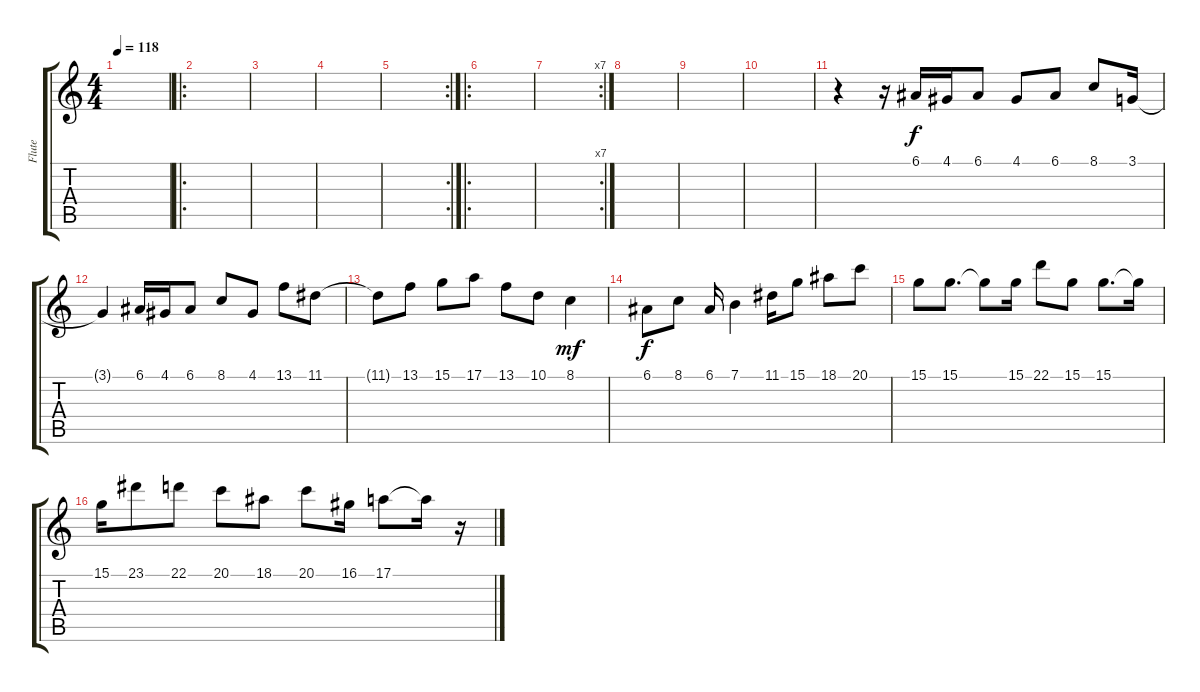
\track ("Flute" "Flute") {instrument piccolo}
\staff {score tabs}
\tuning (E4 B3 G3 D3 A2 E2) {hide}
\ts (4 4)
\tempo 118
\clef g2
\ks c
|
\ro
|
|
|
\rc 2
|
\ro
|
\rc 7
|
|
|
|
r.4 r.16 6.1.16 4.1.16 6.1.8 4.1.8 6.1.8 8.1.8 3.1.16 |
3.1{t}.4 6.1.16 4.1.16 6.1.8 8.1.8 4.1.8 13.1.8 11.1.8 |
11.1{t}.8 13.1.8 15.1.8 17.1.8 13.1.8 10.1.8 8.1.4{dy mf} |
6.1.8{dy f} 8.1.8 6.1.16 7.1.4 11.1.16 15.1.8 18.1.8 20.1.8 |
15.1.8 15.1.8{d} 15.1{t}.8 15.1.16 22.1.8 15.1.8 15.1.8{d} 15.1{t}.16 |
15.1.16 23.1.8 22.1.8 20.1.8 18.1.8 20.1.8 16.1.16 17.1.8 17.1{t}.16 r.16
